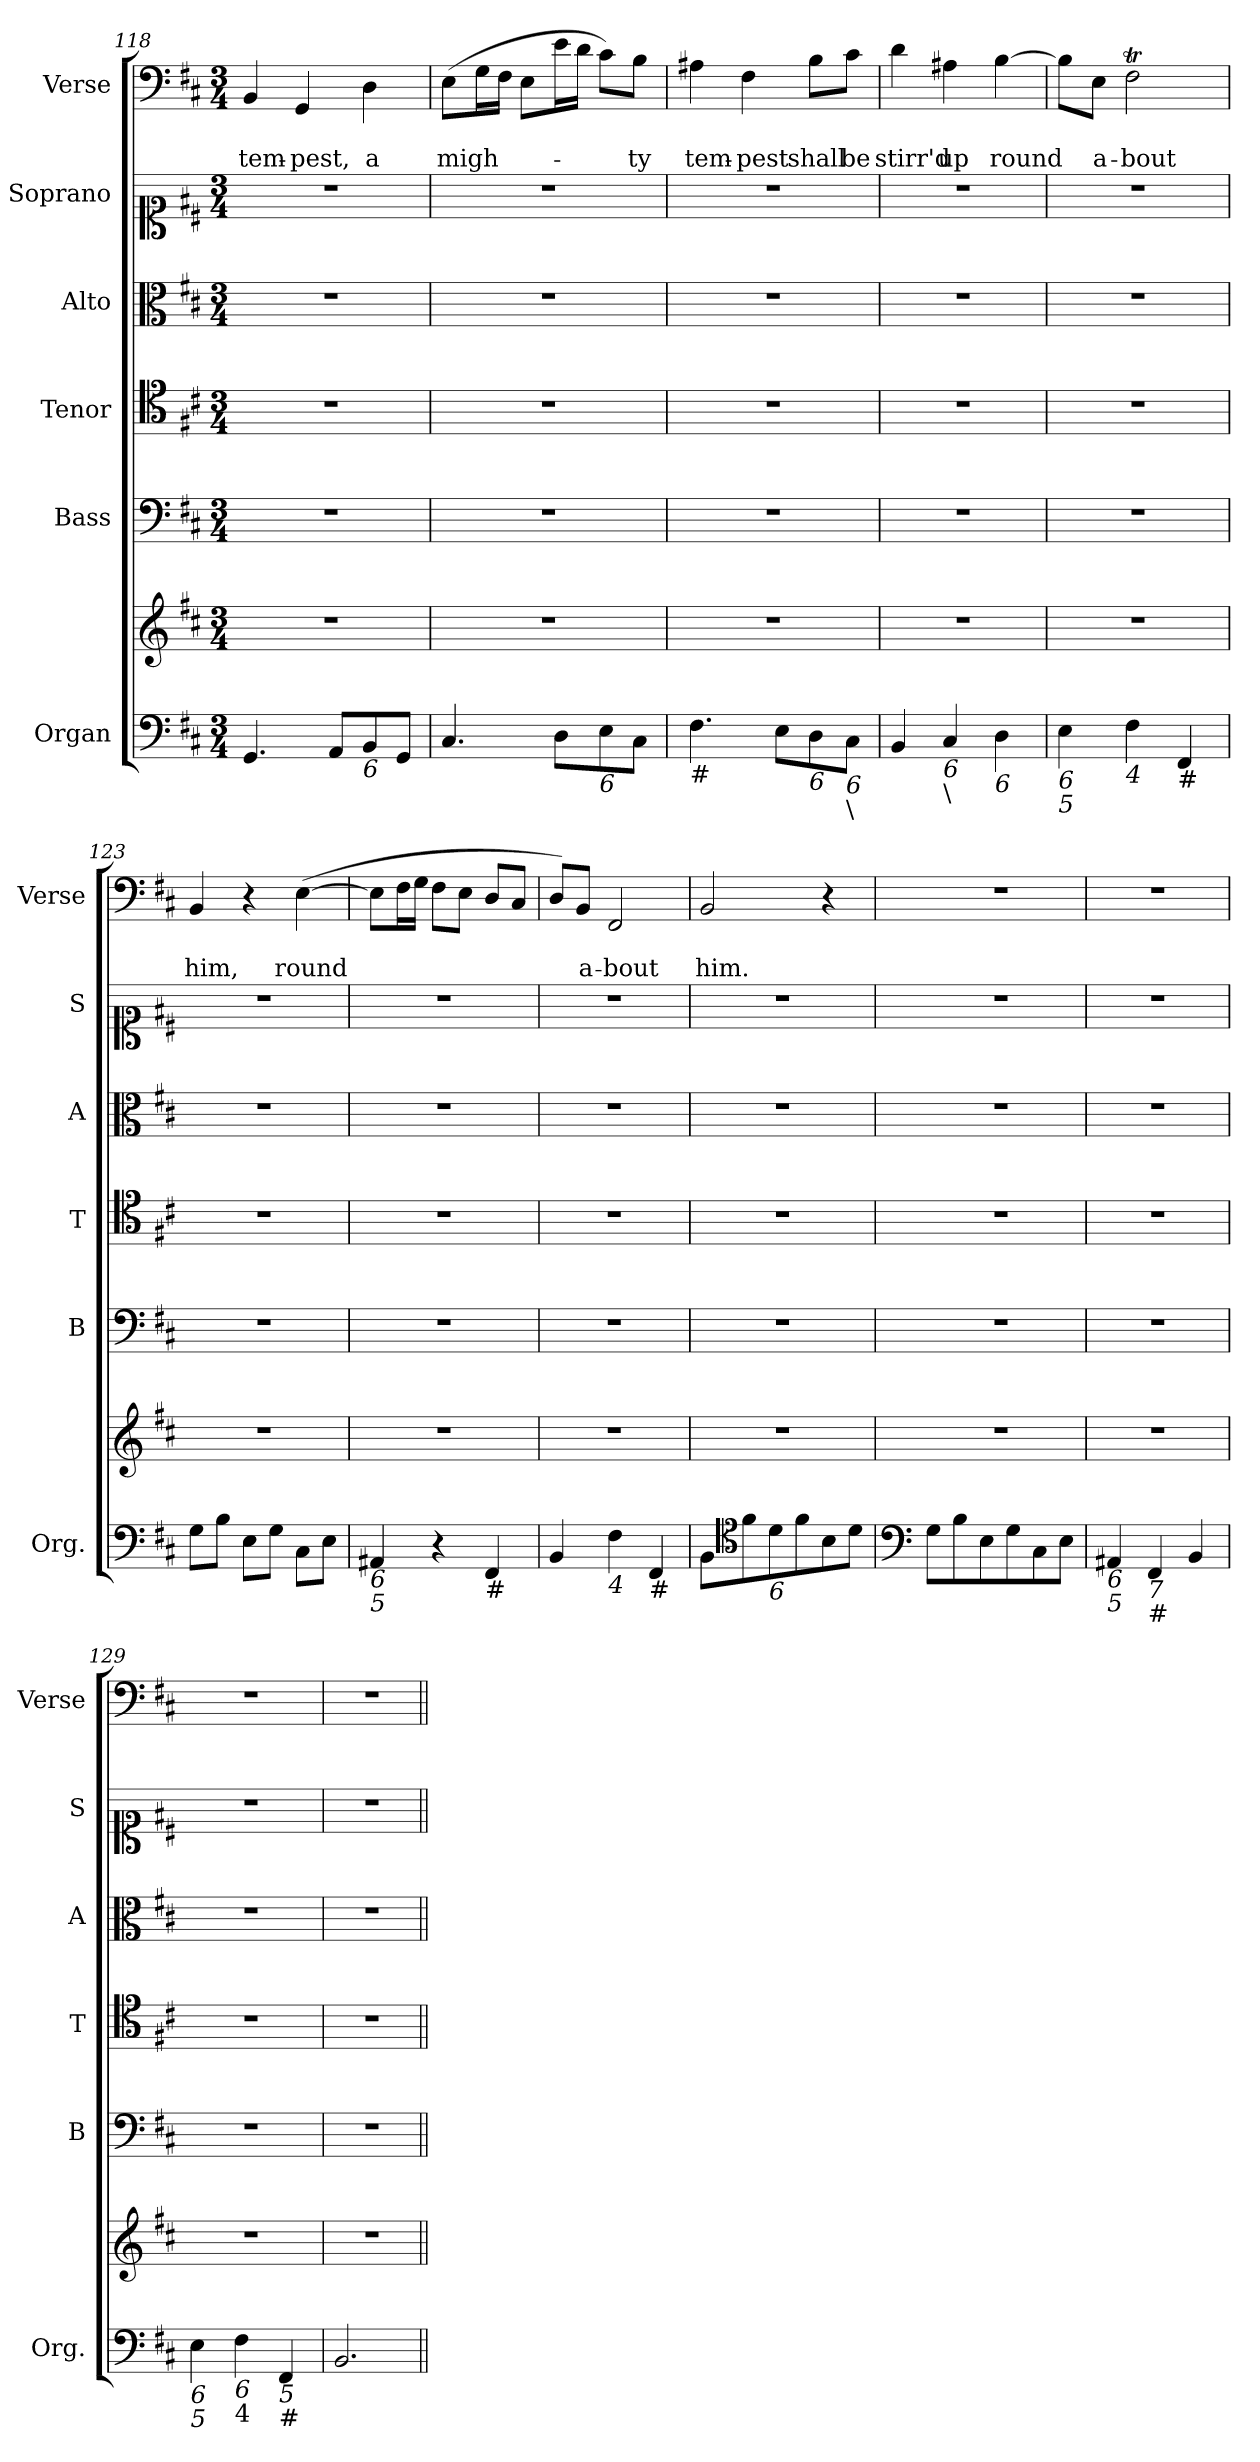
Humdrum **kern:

**kern	**kern	**kern	**kern	**kern	**kern	**kern	**text	**text
*part6	*part6	*part5	*part4	*part3	*part2	*part1	*part1	*part1
*staff7	*staff6	*staff5	*staff4	*staff3	*staff2	*staff1	*staff1	*staff1
*I"Organ	*	*I"Bass	*I"Tenor	*I"Alto	*I"Soprano	*I"Verse	*	*
*I'Org.	*	*I'B	*I'T	*I'A	*I'S	*I'Verse	*	*
!!LO:PB:g=z
*clefF4	*clefG2	*clefF4	*clefC4	*clefC3	*clefC1	*clefF4	*	*
*k[f#c#]	*k[f#c#]	*k[f#c#]	*k[f#c#]	*k[f#c#]	*k[f#c#]	*k[f#c#]	*	*
*D:	*D:	*D:	*D:	*D:	*D:	*D:	*	*
*M3/4	*M3/4	*M3/4	*M3/4	*M3/4	*M3/4	*M3/4	*	*
=118	=118	=118	=118	=118	=118	=118	=118	=118
!	!	!	!	!	!	!	!	!LO:LY:b
4.GG/	2.r	2.r	2.r	2.r	2.r	4BB/	.	tem-
!	!	!	!	!	!	!	!	!LO:LY:b
.	.	.	.	.	.	4GG/	.	-pest,
8AA/L	.	.	.	.	.	.	.	.
!LO:TX:b:i:t=6	!	!	!	!	!	!	!	!
!	!	!	!	!	!	!	!	!LO:LY:b
8BB/	.	.	.	.	.	4D\	.	a
8GG/J	.	.	.	.	.	.	.	.
=119	=119	=119	=119	=119	=119	=119	=119	=119
!	!	!	!	!	!	!	!	!LO:LY:b
4.C#/	2.r	2.r	2.r	2.r	2.r	(>8E\L	.	migh-
.	.	.	.	.	.	16G\L	.	.
.	.	.	.	.	.	16F#\JJ	.	.
.	.	.	.	.	.	8E\L	.	.
8D\L	.	.	.	.	.	16e\L	.	.
.	.	.	.	.	.	16d\JJ	.	.
!LO:TX:b:i:t=6	!	!	!	!	!	!	!	!
8E\	.	.	.	.	.	8c#\L)	.	.
!	!	!	!	!	!	!	!	!LO:LY:b
8C#\J	.	.	.	.	.	8B\J	.	-ty
=120	=120	=120	=120	=120	=120	=120	=120	=120
!LO:TX:b:t=#	!	!	!	!	!	!	!	!
!	!	!	!	!	!	!	!	!LO:LY:b
4.F#\	2.r	2.r	2.r	2.r	2.r	4A#X\	.	tem-
!	!	!	!	!	!	!	!	!LO:LY:b
.	.	.	.	.	.	4F#\	.	-pest
8E\L	.	.	.	.	.	.	.	.
!LO:TX:b:i:t=6	!	!	!	!	!	!	!	!
!	!	!	!	!	!	!	!	!LO:LY:b
8D\	.	.	.	.	.	8B\L	.	shall
!LO:TX:b:i:t=6	!	!	!	!	!	!	!	!
!LO:TX:b:t=\	!	!	!	!	!	!	!	!
!	!	!	!	!	!	!	!	!LO:LY:b
8C#\J	.	.	.	.	.	8c#\J	.	be
=121	=121	=121	=121	=121	=121	=121	=121	=121
!	!	!	!	!	!	!	!	!LO:LY:b
4BB/	2.r	2.r	2.r	2.r	2.r	4d\	.	stirr'd
!LO:TX:b:i:t=6	!	!	!	!	!	!	!	!
!LO:TX:b:t=\	!	!	!	!	!	!	!	!
!	!	!	!	!	!	!	!	!LO:LY:b
4C#/	.	.	.	.	.	4A#X\	.	up
!LO:TX:b:i:t=6	!	!	!	!	!	!	!	!
!	!	!	!	!	!	!	!	!LO:LY:b
4D\	.	.	.	.	.	[4B\	.	round
=122	=122	=122	=122	=122	=122	=122	=122	=122
!LO:TX:b:i:t=6	!	!	!	!	!	!	!	!
!LO:TX:b:i:t=5	!	!	!	!	!	!	!	!
4E\	2.r	2.r	2.r	2.r	2.r	8B\L]	.	.
!	!	!	!	!	!	!	!	!LO:LY:b
.	.	.	.	.	.	8E\J	.	a-
!LO:TX:b:i:t=4	!	!	!	!	!	!	!	!
!	!	!	!	!	!	!	!	!LO:LY:b
4F#\	.	.	.	.	.	2F#t\	.	-bout
!LO:TX:b:t=#	!	!	!	!	!	!	!	!
4FF#/	.	.	.	.	.	.	.	.
=123	=123	=123	=123	=123	=123	=123	=123	=123
!	!	!	!	!	!	!	!	!LO:LY:b
8G\L	2.r	2.r	2.r	2.r	2.r	4BB/	.	him,
8B\J	.	.	.	.	.	.	.	.
8E\L	.	.	.	.	.	4r	.	.
8G\J	.	.	.	.	.	.	.	.
!	!	!	!	!	!	!	!	!LO:LY:b
8C#\L	.	.	.	.	.	(>[4E\	.	round
8E\J	.	.	.	.	.	.	.	.
!!LO:LB:g=z
=124	=124	=124	=124	=124	=124	=124	=124	=124
!LO:TX:b:i:t=6	!	!	!	!	!	!	!	!
!LO:TX:b:i:t=5	!	!	!	!	!	!	!	!
4AA#X/	2.r	2.r	2.r	2.r	2.r	8E\L]	.	.
.	.	.	.	.	.	16F#\L	.	.
.	.	.	.	.	.	16G\JJ	.	.
4r	.	.	.	.	.	8F#\L	.	.
.	.	.	.	.	.	8E\J	.	.
!LO:TX:b:t=#	!	!	!	!	!	!	!	!
4FF#/	.	.	.	.	.	8D/L	.	.
.	.	.	.	.	.	8C#/J	.	.
=125	=125	=125	=125	=125	=125	=125	=125	=125
4BB/	2.r	2.r	2.r	2.r	2.r	8D/L)	.	.
!	!	!	!	!	!	!	!	!LO:LY:b
.	.	.	.	.	.	8BB/J	.	a-
!LO:TX:b:i:t=4	!	!	!	!	!	!	!	!
!	!	!	!	!	!	!	!	!LO:LY:b
4F#\	.	.	.	.	.	2FF#/	.	-bout
!LO:TX:b:t=#	!	!	!	!	!	!	!	!
4FF#/	.	.	.	.	.	.	.	.
=126	=126	=126	=126	=126	=126	=126	=126	=126
!	!	!	!	!	!	!	!	!LO:LY:b
8BB\L	2.r	2.r	2.r	2.r	2.r	2BB/	.	him.
*clefC4	*	*	*	*	*	*	*	*
8f#\	.	.	.	.	.	.	.	.
!LO:TX:b:i:t=6	!	!	!	!	!	!	!	!
8d\	.	.	.	.	.	.	.	.
8f#\	.	.	.	.	.	.	.	.
8B\	.	.	.	.	.	4r	.	.
8d\J	.	.	.	.	.	.	.	.
=127	=127	=127	=127	=127	=127	=127	=127	=127
*clefF4	*	*	*	*	*	*	*	*
8G\L	2.r	2.r	2.r	2.r	2.r	2.r	.	.
8B\	.	.	.	.	.	.	.	.
8E\	.	.	.	.	.	.	.	.
8G\	.	.	.	.	.	.	.	.
8C#\	.	.	.	.	.	.	.	.
8E\J	.	.	.	.	.	.	.	.
=128	=128	=128	=128	=128	=128	=128	=128	=128
!LO:TX:b:i:t=6	!	!	!	!	!	!	!	!
!LO:TX:b:i:t=5	!	!	!	!	!	!	!	!
4AA#X/	2.r	2.r	2.r	2.r	2.r	2.r	.	.
!LO:TX:b:i:t=7	!	!	!	!	!	!	!	!
!LO:TX:b:t=#	!	!	!	!	!	!	!	!
4FF#/	.	.	.	.	.	.	.	.
4BB/	.	.	.	.	.	.	.	.
=129	=129	=129	=129	=129	=129	=129	=129	=129
!LO:TX:b:i:t=6	!	!	!	!	!	!	!	!
!LO:TX:b:i:t=5	!	!	!	!	!	!	!	!
4E\	2.r	2.r	2.r	2.r	2.r	2.r	.	.
!LO:TX:b:i:t=6	!	!	!	!	!	!	!	!
!LO:TX:b:t=4	!	!	!	!	!	!	!	!
4F#\	.	.	.	.	.	.	.	.
!LO:TX:b:i:t=5	!	!	!	!	!	!	!	!
!LO:TX:b:t=#	!	!	!	!	!	!	!	!
4FF#/	.	.	.	.	.	.	.	.
=130	=130	=130	=130	=130	=130	=130	=130	=130
2.BB/	2.r	2.r	2.r	2.r	2.r	2.r	.	.
=||	=||	=||	=||	=||	=||	=||	=||	=||
*-	*-	*-	*-	*-	*-	*-	*-	*-
